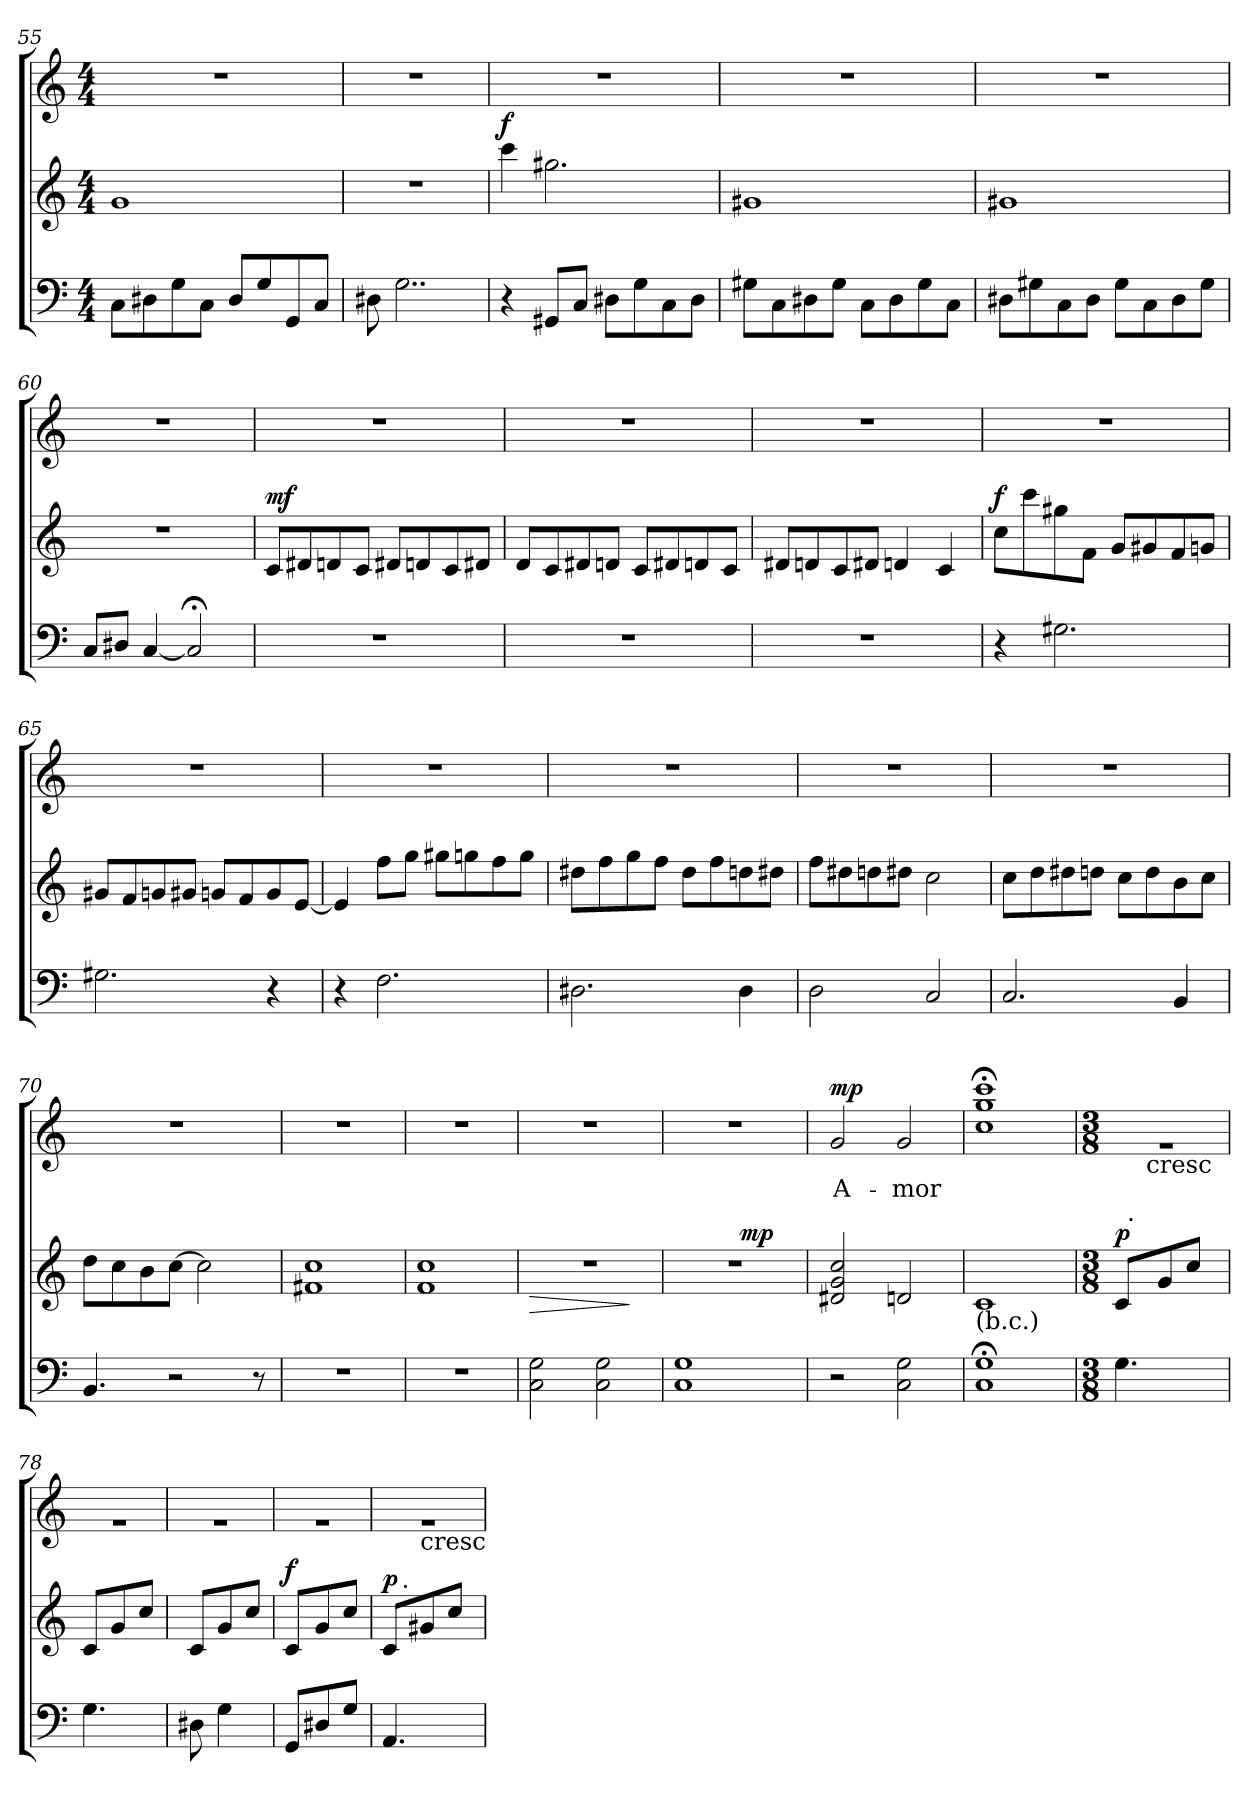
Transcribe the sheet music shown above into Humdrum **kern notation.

**kern	**kern	**dynam	**kern	**text	**dynam
*part2	*part2	*part2	*part1	*part1	*part1
*staff3	*staff2	*staff2/3	*staff1	*staff1	*staff1
*clefF4	*clefG2	*	*clefG2	*	*
*k[]	*k[]	*	*k[]	*	*
*C:	*C:	*	*C:	*	*
*M4/4	*M4/4	*	*M4/4	*	*
=55	=55	=55	=55	=55	=55
8C\L	1g	.	1r	.	.
8D#X\	.	.	.	.	.
8G\	.	.	.	.	.
8C\J	.	.	.	.	.
8D#/L	.	.	.	.	.
8G/	.	.	.	.	.
8GG/	.	.	.	.	.
8C/J	.	.	.	.	.
=56	=56	=56	=56	=56	=56
8D#X\	1r	.	1r	.	.
2..G\	.	.	.	.	.
!!LO:LB:g=z
=57	=57	=57	=57	=57	=57
!	!	!LO:DY:a	!	!	!
4r	4ccc\	f	1r	.	.
8GG#X/L	2.gg#X\	.	.	.	.
8C/J	.	.	.	.	.
8D#X\L	.	.	.	.	.
8G\	.	.	.	.	.
8C\	.	.	.	.	.
8D#\J	.	.	.	.	.
=58	=58	=58	=58	=58	=58
8G#X\L	1g#X	.	1r	.	.
8C\	.	.	.	.	.
8D#X\	.	.	.	.	.
8G#\J	.	.	.	.	.
8C\L	.	.	.	.	.
8D#\	.	.	.	.	.
8G#\	.	.	.	.	.
8C\J	.	.	.	.	.
=59	=59	=59	=59	=59	=59
8D#X\L	1g#X	.	1r	.	.
8G#X\	.	.	.	.	.
8C\	.	.	.	.	.
8D#\J	.	.	.	.	.
8G#\L	.	.	.	.	.
8C\	.	.	.	.	.
8D#\	.	.	.	.	.
8G#\J	.	.	.	.	.
=60	=60	=60	=60	=60	=60
8C/L	1r	.	1r	.	.
8D#X/J	.	.	.	.	.
[<4C/	.	.	.	.	.
2C;/]	.	.	.	.	.
!!LO:PB:g=z
=61	=61	=61	=61	=61	=61
!	!	!LO:DY:a	!	!	!
1r	8c/L	mf	1r	.	.
.	8d#X/	.	.	.	.
.	8dn/	.	.	.	.
.	8c/J	.	.	.	.
.	8d#X/L	.	.	.	.
.	8dn/	.	.	.	.
.	8c/	.	.	.	.
.	8d#X/J	.	.	.	.
=62	=62	=62	=62	=62	=62
1r	8d/L	.	1r	.	.
.	8c/	.	.	.	.
.	8d#X/	.	.	.	.
.	8dn/J	.	.	.	.
.	8c/L	.	.	.	.
.	8d#X/	.	.	.	.
.	8dn/	.	.	.	.
.	8c/J	.	.	.	.
=63	=63	=63	=63	=63	=63
1r	8d#X/L	.	1r	.	.
.	8dn/	.	.	.	.
.	8c/	.	.	.	.
.	8d#X/J	.	.	.	.
.	4dn/	.	.	.	.
.	4c/	.	.	.	.
=64	=64	=64	=64	=64	=64
!	!	!LO:DY:a	!	!	!
4r	8cc\L	f	1r	.	.
.	8ccc\	.	.	.	.
2.G#X\	8gg#X\	.	.	.	.
.	8f\J	.	.	.	.
.	8g/L	.	.	.	.
.	8g#X/	.	.	.	.
.	8f/	.	.	.	.
.	8gn/J	.	.	.	.
!!LO:LB:g=z
=65	=65	=65	=65	=65	=65
2.G#X\	8g#X/L	.	1r	.	.
.	8f/	.	.	.	.
.	8gn/	.	.	.	.
.	8g#X/J	.	.	.	.
.	8gn/L	.	.	.	.
.	8f/	.	.	.	.
4r	8g/	.	.	.	.
.	[<8e/J	.	.	.	.
=66	=66	=66	=66	=66	=66
4r	4e/]	.	1r	.	.
2.F\	8ff\L	.	.	.	.
.	8gg\J	.	.	.	.
.	8gg#X\L	.	.	.	.
.	8ggn\	.	.	.	.
.	8ff\	.	.	.	.
.	8gg\J	.	.	.	.
=67	=67	=67	=67	=67	=67
2.D#X\	8dd#X\L	.	1r	.	.
.	8ff\	.	.	.	.
.	8gg\	.	.	.	.
.	8ff\J	.	.	.	.
.	8dd#\L	.	.	.	.
.	8ff\	.	.	.	.
4D#\	8ddn\	.	.	.	.
.	8dd#X\J	.	.	.	.
=68	=68	=68	=68	=68	=68
2D\	8ff\L	.	1r	.	.
.	8dd#X\	.	.	.	.
.	8ddn\	.	.	.	.
.	8dd#X\J	.	.	.	.
2C/	2cc\	.	.	.	.
!!LO:LB:g=z
=69	=69	=69	=69	=69	=69
2.C/	8cc\L	.	1r	.	.
.	8dd\	.	.	.	.
.	8dd#X\	.	.	.	.
.	8ddn\J	.	.	.	.
.	8cc\L	.	.	.	.
.	8dd\	.	.	.	.
4BB/	8b\	.	.	.	.
.	8cc\J	.	.	.	.
=70	=70	=70	=70	=70	=70
4.BB/	8dd\L	.	1r	.	.
.	8cc\	.	.	.	.
.	8b\	.	.	.	.
2r	[>8cc\J	.	.	.	.
.	2cc\]	.	.	.	.
8r	.	.	.	.	.
=71	=71	=71	=71	=71	=71
1r	1f#X 1cc	.	1r	.	.
=72	=72	=72	=72	=72	=72
1r	1f 1cc	.	1r	.	.
!!LO:PB:g=z
=73	=73	=73	=73	=73	=73
!	!	!LO:HP:b	!	!	!
2C\ 2G\	1r	>	1r	.	.
2C\ 2G\	.	.	.	.	.
.	.	]	.	.	.
=74	=74	=74	=74	=74	=74
*	*^	*	*	*	*
1C 1G	1r	2ryy	.	1r	.	.
!	!	!	!LO:DY:a	!	!	!
.	.	2ryy	mp	.	.	.
=75	=75	=75	=75	=75	=75	=75
!	!	!	!	!	!LO:LY:b	!LO:DY:a
*	*v	*v	*	*	*	*
2r	2d#X/ 2g/ 2cc/	.	2g/	A-	mp
!	!	!	!	!LO:LY:b	!
2C\ 2G\	2dn/	.	2g/	-mor	.
=76	=76	=76	=76	=76	=76
!	!LO:TX:b:t=(b.c.)	!	!	!	!
1C;< 1G;<	1c	.	1cc;< 1gg;< 1ccc;<	.	.
!!LO:LB:g=z
=77	=77	=77	=77	=77	=77
*M3/8	*M3/8	*	*M3/8	*	*
!	!	!	!LO:TX:b:t=o	!	!
!	!	!	!LO:TX:a:t=Larg	!	!
!	!	!LO:DY:a	!LO:N:vis=1	!	!
*	*^	*	*^	*	*
4.G\	8c/L	32ryy	p	4.ra	16.ryy	.	.
!	!	!LO:TX:a:t=.	!	!	!	!	!
.	.	4ryy	.	.	.	.	.
!	!	!	!	!	!LO:TX:b:t=cresc	!	!
.	.	.	.	.	4ryy	.	.
.	8g/	.	.	.	.	.	.
.	8cc/J	.	.	.	.	.	.
.	.	16.ryy	.	.	.	.	.
.	.	.	.	.	32ryy	.	.
=78	=78	=78	=78	=78	=78	=78	=78
!	!	!	!	!LO:N:vis=1	!	!	!
*	*v	*v	*	*	*	*	*
*	*	*	*v	*v	*	*
4.G\	8c/L	.	4.ra	.	.
.	8g/	.	.	.	.
.	8cc/J	.	.	.	.
=79	=79	=79	=79	=79	=79
!	!	!	!LO:N:vis=1	!	!
8D#X\	8c/L	.	4.ra	.	.
4G\	8g/	.	.	.	.
.	8cc/J	.	.	.	.
=80	=80	=80	=80	=80	=80
!	!	!LO:DY:a	!LO:N:vis=1	!	!
8GG/L	8c/L	f	4.ra	.	.
8D#X/	8g/	.	.	.	.
8G/J	8cc/J	.	.	.	.
!!LO:LB:g=z
=81	=81	=81	=81	=81	=81
!	!	!LO:DY:a	!LO:N:vis=1	!	!
*	*^	*	*^	*	*
4.AA/	8c/L	16ryy	p	4.ra	8ryy	.	.
!	!	!LO:TX:a:t=.	!	!	!	!	!
.	.	4ryy	.	.	.	.	.
!	!	!	!	!	!LO:TX:b:t=cresc	!	!
.	8g#X/	.	.	.	4ryy	.	.
.	8cc/J	.	.	.	.	.	.
.	.	16ryy	.	.	.	.	.
*	*v	*v	*	*	*	*	*
*	*	*	*v	*v	*	*
=	=	=	=	=	=
*-	*-	*-	*-	*-	*-
